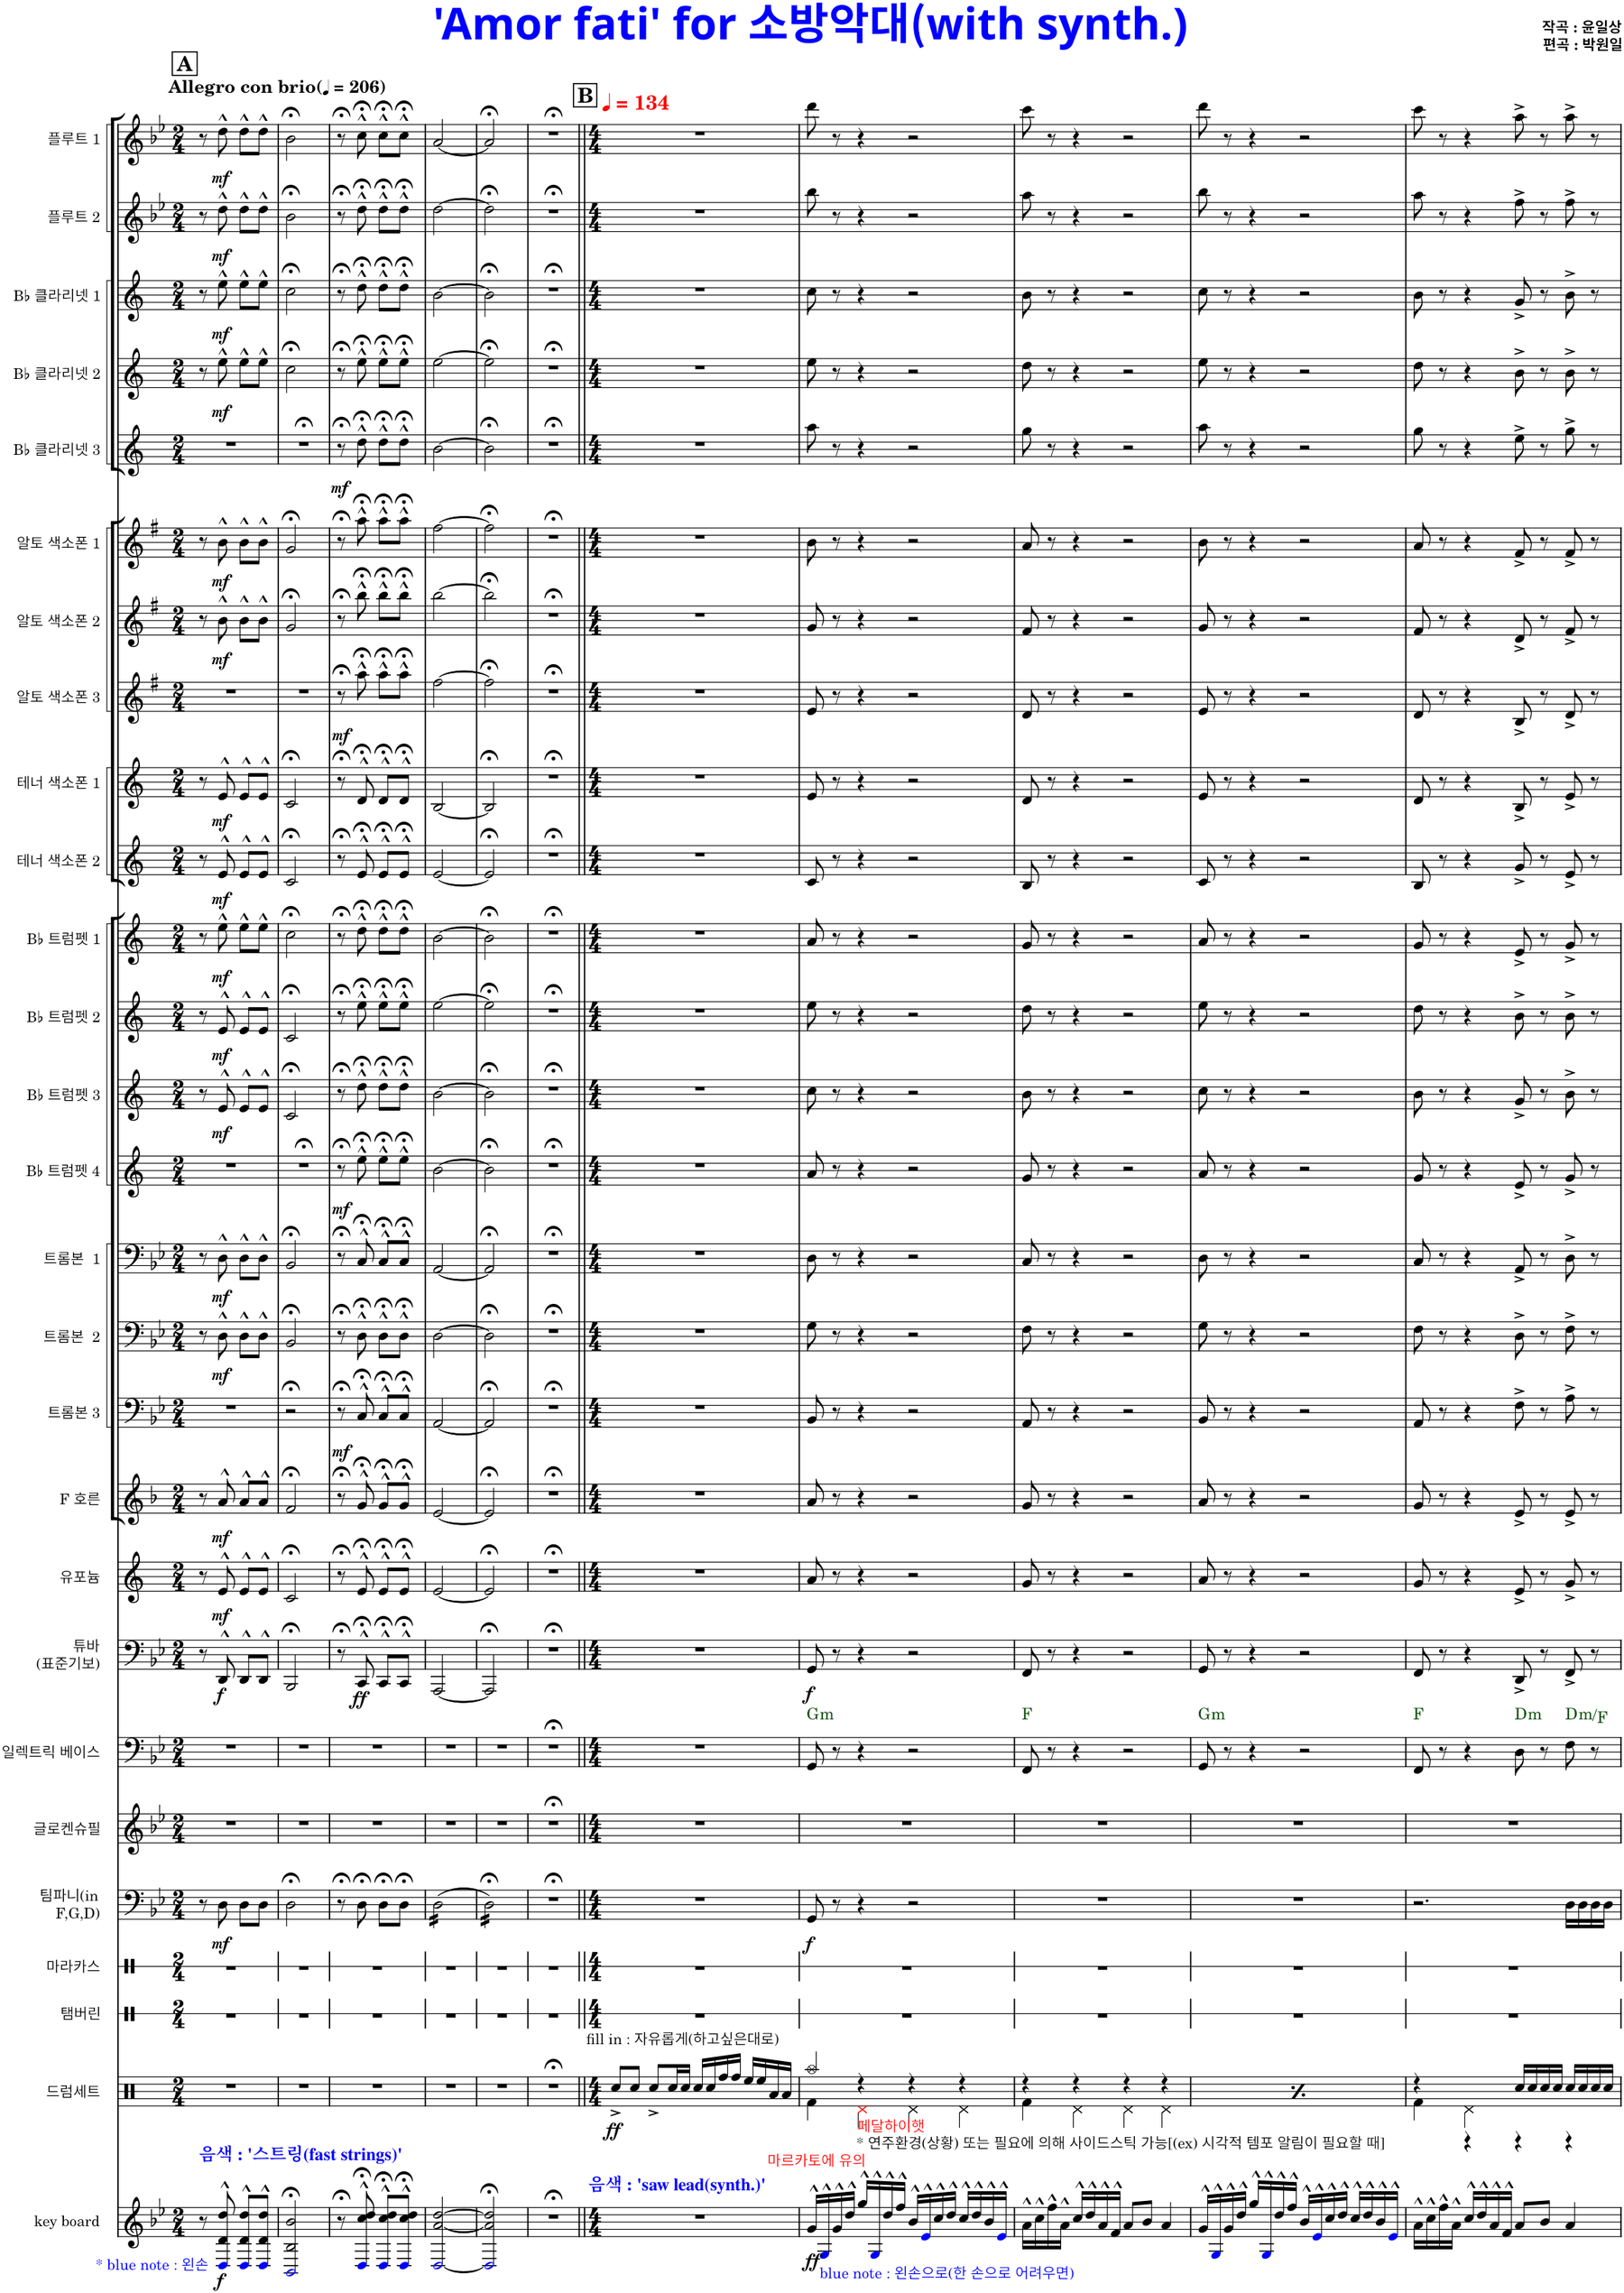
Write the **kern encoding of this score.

**kern	**dynam	**kern	**dynam	**kern	**kern	**kern	**dynam	**kern	**kern	**harte	**kern	**harte	**kern	**dynam	**kern	**dynam	**kern	**dynam	**kern	**dynam	**kern	**dynam	**kern	**dynam	**kern	**dynam	**kern	**dynam	**kern	**dynam	**kern	**dynam	**kern	**dynam	**kern	**dynam	**kern	**dynam	**kern	**dynam	**kern	**dynam	**kern	**dynam	**kern	**dynam	**kern	**dynam	**kern	**dynam	**kern	**dynam
*part28	*part28	*part27	*part27	*part26	*part25	*part24	*part24	*part23	*part22	*part22	*part21	*part21	*part20	*part20	*part19	*part19	*part18	*part18	*part17	*part17	*part16	*part16	*part15	*part15	*part14	*part14	*part13	*part13	*part12	*part12	*part11	*part11	*part10	*part10	*part9	*part9	*part8	*part8	*part7	*part7	*part6	*part6	*part5	*part5	*part4	*part4	*part3	*part3	*part2	*part2	*part1	*part1
*staff28	*staff28	*staff27	*staff27	*staff26	*staff25	*staff24	*staff24	*staff23	*staff22	*	*staff21	*	*staff20	*staff20	*staff19	*staff19	*staff18	*staff18	*staff17	*staff17	*staff16	*staff16	*staff15	*staff15	*staff14	*staff14	*staff13	*staff13	*staff12	*staff12	*staff11	*staff11	*staff10	*staff10	*staff9	*staff9	*staff8	*staff8	*staff7	*staff7	*staff6	*staff6	*staff5	*staff5	*staff4	*staff4	*staff3	*staff3	*staff2	*staff2	*staff1	*staff1
*I"키보드 (Synth.&amp; strings)	*	*I"드럼세트	*	*I"탬버린	*I"마라카스	*I"팀파니(in F,G,D)	*	*I"글로켄슈필	*I"베이스(타브)	*	*I"일렉트릭 베이스	*	*I"튜바 (표준기보)	*	*I"유포늄	*	*I"F 호른	*	*I"트롬본 3	*	*I"트롬본  2	*	*I"트롬본  1	*	*I"Bb 트럼펫 4	*	*I"Bb 트럼펫 3	*	*I"Bb 트럼펫 2	*	*I"Bb 트럼펫 1	*	*I"테너 색소폰 2	*	*I"테너 색소폰 1	*	*I"알토 색소폰 3	*	*I"알토 색소폰 2	*	*I"알토 색소폰 1	*	*I"Bb 클라리넷 3	*	*I"Bb 클라리넷 2	*	*I"Bb 클라리넷 1	*	*I"플루트 2	*	*I"플루트 1	*
*	*	*	*	*stria1	*stria1	*	*	*	*stria4	*	*	*	*	*	*	*	*	*	*	*	*	*	*	*	*	*	*	*	*	*	*	*	*	*	*	*	*	*	*	*	*	*	*	*	*	*	*	*	*	*	*	*
*clefG2	*	*clefX	*	*clefX	*clefX	*clefF4	*	*clefG2	*	*	*clefF4	*	*clefF4	*	*clefG2	*	*clefG2	*	*clefF4	*	*clefF4	*	*clefF4	*	*clefG2	*	*clefG2	*	*clefG2	*	*clefG2	*	*clefG2	*	*clefG2	*	*clefG2	*	*clefG2	*	*clefG2	*	*clefG2	*	*clefG2	*	*clefG2	*	*clefG2	*	*clefG2	*
*	*	*	*	*	*	*	*	*Trd-14c-24	*Trd7c12	*	*Trd7c12	*	*	*	*Trd8c14	*	*Trd4c7	*	*	*	*	*	*	*	*Trd1c2	*	*Trd1c2	*	*Trd1c2	*	*Trd1c2	*	*Trd8c14	*	*Trd8c14	*	*Trd5c9	*	*Trd5c9	*	*Trd5c9	*	*Trd1c2	*	*Trd1c2	*	*Trd1c2	*	*	*	*	*
*k[b-e-]	*	*k[b-e-]	*	*k[]	*k[]	*k[b-e-]	*	*k[b-e-]	*k[b-e-]	*	*k[b-e-]	*	*k[b-e-]	*	*k[]	*	*k[b-]	*	*k[b-e-]	*	*k[b-e-]	*	*k[b-e-]	*	*k[]	*	*k[]	*	*k[]	*	*k[]	*	*k[]	*	*k[]	*	*k[f#]	*	*k[f#]	*	*k[f#]	*	*k[]	*	*k[]	*	*k[]	*	*k[b-e-]	*	*k[b-e-]	*
*M2/4	*	*M2/4	*	*M2/4	*M2/4	*M2/4	*	*M2/4	*M2/4	*	*M2/4	*	*M2/4	*	*M2/4	*	*M2/4	*	*M2/4	*	*M2/4	*	*M2/4	*	*M2/4	*	*M2/4	*	*M2/4	*	*M2/4	*	*M2/4	*	*M2/4	*	*M2/4	*	*M2/4	*	*M2/4	*	*M2/4	*	*M2/4	*	*M2/4	*	*M2/4	*	*M2/4	*
*MM206	*	*MM206	*	*MM206	*MM206	*MM206	*	*MM206	*MM206	*	*MM206	*	*MM206	*	*MM206	*	*MM206	*	*MM206	*	*MM206	*	*MM206	*	*MM206	*	*MM206	*	*MM206	*	*MM206	*	*MM206	*	*MM206	*	*MM206	*	*MM206	*	*MM206	*	*MM206	*	*MM206	*	*MM206	*	*MM206	*	*MM206	*
!!LO:REH:place=s1:a:B:cj:fs=14:t=A
=1	=1	=1	=1	=1	=1	=1	=1	=1	=1	=1	=1	=1	=1	=1	=1	=1	=1	=1	=1	=1	=1	=1	=1	=1	=1	=1	=1	=1	=1	=1	=1	=1	=1	=1	=1	=1	=1	=1	=1	=1	=1	=1	=1	=1	=1	=1	=1	=1	=1	=1	=1	=1
!	!	!	!	!	!	!	!	!	!	!	!	!	!	!	!	!	!	!	!	!	!	!	!	!	!	!	!	!	!	!	!	!	!	!	!	!	!	!	!	!	!	!	!	!	!	!	!	!	!	!	!LO:TX:a:B:t=Allegro con brio	!
!LO:TX:a:B:color=#0000FF:t=음색 &colon; '스트링(fast strings)'	!	!	!	!	!	!	!	!	!	!	!	!	!	!	!	!	!	!	!	!	!	!	!	!	!	!	!	!	!	!	!	!	!	!	!	!	!	!	!	!	!	!	!	!	!	!	!	!	!	!	!	!
8r	.	2r	.	2r	2r	8r	.	2r	2r	.	2r	.	8r	.	8r	.	8r	.	2r	.	8r	.	8r	.	2r	.	8r	.	8r	.	8r	.	8r	.	8r	.	2r	.	8r	.	8r	.	2r	.	8r	.	8r	.	8r	.	8r	.
!LO:TX:b:color=#0000FF:t=* blue note &colon; 왼손	!	!	!	!	!	!	!	!	!	!	!	!	!	!	!	!	!	!	!	!	!	!	!	!	!	!	!	!	!	!	!	!	!	!	!	!	!	!	!	!	!	!	!	!	!	!	!	!	!	!	!	!
!	!LO:DY:b	!	!	!	!	!	!LO:DY:b	!	!	!	!	!	!	!LO:DY:b	!	!LO:DY:b	!	!LO:DY:b	!	!	!	!LO:DY:b	!	!LO:DY:b	!	!	!	!LO:DY:b	!	!LO:DY:b	!	!LO:DY:b	!	!LO:DY:b	!	!LO:DY:b	!	!	!	!LO:DY:b	!	!LO:DY:b	!	!	!	!LO:DY:b	!	!LO:DY:b	!	!LO:DY:b	!	!LO:DY:b
8Di/^^ 8d/^^ 8dd/^^	f	.	.	.	.	8D\	mf	.	.	.	.	.	8DD^^/	f	8e^^/	mf	8a^^/	mf	.	.	8D^^\	mf	8D^^\	mf	.	.	8e^^/	mf	8e^^/	mf	8ee^^\	mf	8e^^/	mf	8e^^/	mf	.	.	8b^^\	mf	8b^^\	mf	.	.	8ee^^\	mf	8ee^^\	mf	8dd^^\	mf	8dd^^\	mf
8Di/^^ 8d/^^ 8dd/^^L	.	.	.	.	.	8D\L	.	.	.	.	.	.	8DD^^/L	.	8e^^/L	.	8a^^/L	.	.	.	8D^^\L	.	8D^^\L	.	.	.	8e^^/L	.	8e^^/L	.	8ee^^\L	.	8e^^/L	.	8e^^/L	.	.	.	8b^^\L	.	8b^^\L	.	.	.	8ee^^\L	.	8ee^^\L	.	8dd^^\L	.	8dd^^\L	.
8Di/^^ 8d/^^ 8dd/^^J	.	.	.	.	.	8D\J	.	.	.	.	.	.	8DD^^/J	.	8e^^/J	.	8a^^/J	.	.	.	8D^^\J	.	8D^^\J	.	.	.	8e^^/J	.	8e^^/J	.	8ee^^\J	.	8e^^/J	.	8e^^/J	.	.	.	8b^^\J	.	8b^^\J	.	.	.	8ee^^\J	.	8ee^^\J	.	8dd^^\J	.	8dd^^\J	.
=2	=2	=2	=2	=2	=2	=2	=2	=2	=2	=2	=2	=2	=2	=2	=2	=2	=2	=2	=2	=2	=2	=2	=2	=2	=2	=2	=2	=2	=2	=2	=2	=2	=2	=2	=2	=2	=2	=2	=2	=2	=2	=2	=2	=2	=2	=2	=2	=2	=2	=2	=2	=2
2BB-i/;< 2B-/;< 2b-/;<	.	2r	.	2r	2r	2D;<\	.	2r	2r	.	2r	.	2BBB-;</	.	2c;</	.	2f;</	.	2r;<	.	2BB-;</	.	2BB-;</	.	2r;<	.	2c;</	.	2c;</	.	2cc;<\	.	2c;</	.	2c;</	.	2r	.	2g;</	.	2g;</	.	2r;<	.	2cc;<\	.	2cc;<\	.	2b-;<\	.	2b-;<\	.
=3	=3	=3	=3	=3	=3	=3	=3	=3	=3	=3	=3	=3	=3	=3	=3	=3	=3	=3	=3	=3	=3	=3	=3	=3	=3	=3	=3	=3	=3	=3	=3	=3	=3	=3	=3	=3	=3	=3	=3	=3	=3	=3	=3	=3	=3	=3	=3	=3	=3	=3	=3	=3
!	!	!	!	!	!	!	!	!	!	!	!	!	!	!	!	!	!	!	!	!LO:DY:b	!	!	!	!	!	!LO:DY:b	!	!	!	!	!	!	!	!	!	!	!	!LO:DY:b	!	!	!	!	!	!LO:DY:b	!	!	!	!	!	!	!	!
8r;<	.	2r	.	2r	2r	8r;<	.	2r	2r	.	2r	.	8r;<	.	8r;<	.	8r;<	.	8r;<	mf	8r;<	.	8r;<	.	8r;<	mf	8r;<	.	8r;<	.	8r;<	.	8r;<	.	8r;<	.	8r;<	mf	8r;<	.	8r;<	.	8r;<	mf	8r;<	.	8r;<	.	8r;<	.	8r;<	.
!	!	!	!	!	!	!	!	!	!	!	!	!	!	!LO:DY:b	!	!	!	!	!	!	!	!	!	!	!	!	!	!	!	!	!	!	!	!	!	!	!	!	!	!	!	!	!	!	!	!	!	!	!	!	!	!
8Di/;<^^ 8cc/;<^^ 8dd/;<^^	.	.	.	.	.	8D;<\	.	.	.	.	.	.	8CC;<^^/	ff	8e;<^^/	.	8g;<^^/	.	8C;<^^/	.	8D;<^^\	.	8C;<^^/	.	8ee;<^^\	.	8dd;<^^\	.	8ee;<^^\	.	8dd;<^^\	.	8e;<^^/	.	8d;<^^/	.	8aa;<^^\	.	8bb;<^^\	.	8aa;<^^\	.	8dd;<^^\	.	8ee;<^^\	.	8dd;<^^\	.	8dd;<^^\	.	8cc;<^^\	.
8Di/;<^^ 8cc/;<^^ 8dd/;<^^L	.	.	.	.	.	8D;<\L	.	.	.	.	.	.	8CC;<^^/L	.	8e;<^^/L	.	8g;<^^/L	.	8C;<^^/L	.	8D;<^^\L	.	8C;<^^/L	.	8ee;<^^\L	.	8dd;<^^\L	.	8ee;<^^\L	.	8dd;<^^\L	.	8e;<^^/L	.	8d;<^^/L	.	8aa;<^^\L	.	8bb;<^^\L	.	8aa;<^^\L	.	8dd;<^^\L	.	8ee;<^^\L	.	8dd;<^^\L	.	8dd;<^^\L	.	8cc;<^^\L	.
8Di/;<^^ 8cc/;<^^ 8dd/;<^^J	.	.	.	.	.	8D;<\J	.	.	.	.	.	.	8CC;<^^/J	.	8e;<^^/J	.	8g;<^^/J	.	8C;<^^/J	.	8D;<^^\J	.	8C;<^^/J	.	8ee;<^^\J	.	8dd;<^^\J	.	8ee;<^^\J	.	8dd;<^^\J	.	8e;<^^/J	.	8d;<^^/J	.	8aa;<^^\J	.	8bb;<^^\J	.	8aa;<^^\J	.	8dd;<^^\J	.	8ee;<^^\J	.	8dd;<^^\J	.	8dd;<^^\J	.	8cc;<^^\J	.
=4	=4	=4	=4	=4	=4	=4	=4	=4	=4	=4	=4	=4	=4	=4	=4	=4	=4	=4	=4	=4	=4	=4	=4	=4	=4	=4	=4	=4	=4	=4	=4	=4	=4	=4	=4	=4	=4	=4	=4	=4	=4	=4	=4	=4	=4	=4	=4	=4	=4	=4	=4	=4
*	*	*	*	*	*	*tremolo	*	*	*	*	*	*	*	*	*	*	*	*	*	*	*	*	*	*	*	*	*	*	*	*	*	*	*	*	*	*	*	*	*	*	*	*	*	*	*	*	*	*	*	*	*	*
[2Di/ [2a/ [2dd/	.	2r	.	2r	2r	(16D\LL	.	2r	2r	.	2r	.	[2AAA/	.	[2e/	.	[2e/	.	[2AA/	.	[2D\	.	[2AA/	.	[2b\	.	[2b\	.	[2ee\	.	[2b\	.	[2e/	.	[2B/	.	[2ff#\	.	[2bb\	.	[2ff#\	.	[2b\	.	[2ee\	.	[2b\	.	[2dd\	.	[2a/	.
.	.	.	.	.	.	(16D\	.	.	.	.	.	.	.	.	.	.	.	.	.	.	.	.	.	.	.	.	.	.	.	.	.	.	.	.	.	.	.	.	.	.	.	.	.	.	.	.	.	.	.	.	.	.
.	.	.	.	.	.	(16D\	.	.	.	.	.	.	.	.	.	.	.	.	.	.	.	.	.	.	.	.	.	.	.	.	.	.	.	.	.	.	.	.	.	.	.	.	.	.	.	.	.	.	.	.	.	.
.	.	.	.	.	.	(16D\	.	.	.	.	.	.	.	.	.	.	.	.	.	.	.	.	.	.	.	.	.	.	.	.	.	.	.	.	.	.	.	.	.	.	.	.	.	.	.	.	.	.	.	.	.	.
.	.	.	.	.	.	(16D\	.	.	.	.	.	.	.	.	.	.	.	.	.	.	.	.	.	.	.	.	.	.	.	.	.	.	.	.	.	.	.	.	.	.	.	.	.	.	.	.	.	.	.	.	.	.
.	.	.	.	.	.	(16D\	.	.	.	.	.	.	.	.	.	.	.	.	.	.	.	.	.	.	.	.	.	.	.	.	.	.	.	.	.	.	.	.	.	.	.	.	.	.	.	.	.	.	.	.	.	.
.	.	.	.	.	.	(16D\	.	.	.	.	.	.	.	.	.	.	.	.	.	.	.	.	.	.	.	.	.	.	.	.	.	.	.	.	.	.	.	.	.	.	.	.	.	.	.	.	.	.	.	.	.	.
.	.	.	.	.	.	(16D\JJ	.	.	.	.	.	.	.	.	.	.	.	.	.	.	.	.	.	.	.	.	.	.	.	.	.	.	.	.	.	.	.	.	.	.	.	.	.	.	.	.	.	.	.	.	.	.
=5	=5	=5	=5	=5	=5	=5	=5	=5	=5	=5	=5	=5	=5	=5	=5	=5	=5	=5	=5	=5	=5	=5	=5	=5	=5	=5	=5	=5	=5	=5	=5	=5	=5	=5	=5	=5	=5	=5	=5	=5	=5	=5	=5	=5	=5	=5	=5	=5	=5	=5	=5	=5
*	*	*	*	*	*	*^	*	*	*	*	*	*	*	*	*	*	*	*	*	*	*	*	*	*	*	*	*	*	*	*	*	*	*	*	*	*	*	*	*	*	*	*	*	*	*	*	*	*	*	*	*	*
2Di/];< 2a/];< 2dd/];<	.	2r	.	2r	2r	16D;<\)LL	64D;LLLL	.	2r	2r	.	2r	.	2AAA;</]	.	2e;</]	.	2e;</]	.	2AA;</]	.	2D;<\]	.	2AA;</]	.	2b;<\]	.	2b;<\]	.	2ee;<\]	.	2b;<\]	.	2e;</]	.	2B;</]	.	2ff#;<\]	.	2bb;<\]	.	2ff#;<\]	.	2b;<\]	.	2ee;<\]	.	2b;<\]	.	2dd;<\]	.	2a;</]	.
.	.	.	.	.	.	.	64D;	.	.	.	.	.	.	.	.	.	.	.	.	.	.	.	.	.	.	.	.	.	.	.	.	.	.	.	.	.	.	.	.	.	.	.	.	.	.	.	.	.	.	.	.	.	.
.	.	.	.	.	.	.	64D;	.	.	.	.	.	.	.	.	.	.	.	.	.	.	.	.	.	.	.	.	.	.	.	.	.	.	.	.	.	.	.	.	.	.	.	.	.	.	.	.	.	.	.	.	.	.
.	.	.	.	.	.	.	64D;	.	.	.	.	.	.	.	.	.	.	.	.	.	.	.	.	.	.	.	.	.	.	.	.	.	.	.	.	.	.	.	.	.	.	.	.	.	.	.	.	.	.	.	.	.	.
.	.	.	.	.	.	16D;<\)	64D;	.	.	.	.	.	.	.	.	.	.	.	.	.	.	.	.	.	.	.	.	.	.	.	.	.	.	.	.	.	.	.	.	.	.	.	.	.	.	.	.	.	.	.	.	.	.
.	.	.	.	.	.	.	64D;	.	.	.	.	.	.	.	.	.	.	.	.	.	.	.	.	.	.	.	.	.	.	.	.	.	.	.	.	.	.	.	.	.	.	.	.	.	.	.	.	.	.	.	.	.	.
.	.	.	.	.	.	.	64D;	.	.	.	.	.	.	.	.	.	.	.	.	.	.	.	.	.	.	.	.	.	.	.	.	.	.	.	.	.	.	.	.	.	.	.	.	.	.	.	.	.	.	.	.	.	.
.	.	.	.	.	.	.	64D;	.	.	.	.	.	.	.	.	.	.	.	.	.	.	.	.	.	.	.	.	.	.	.	.	.	.	.	.	.	.	.	.	.	.	.	.	.	.	.	.	.	.	.	.	.	.
.	.	.	.	.	.	16D;<\)	64D;	.	.	.	.	.	.	.	.	.	.	.	.	.	.	.	.	.	.	.	.	.	.	.	.	.	.	.	.	.	.	.	.	.	.	.	.	.	.	.	.	.	.	.	.	.	.
.	.	.	.	.	.	.	64D;	.	.	.	.	.	.	.	.	.	.	.	.	.	.	.	.	.	.	.	.	.	.	.	.	.	.	.	.	.	.	.	.	.	.	.	.	.	.	.	.	.	.	.	.	.	.
.	.	.	.	.	.	.	64D;	.	.	.	.	.	.	.	.	.	.	.	.	.	.	.	.	.	.	.	.	.	.	.	.	.	.	.	.	.	.	.	.	.	.	.	.	.	.	.	.	.	.	.	.	.	.
.	.	.	.	.	.	.	64D;	.	.	.	.	.	.	.	.	.	.	.	.	.	.	.	.	.	.	.	.	.	.	.	.	.	.	.	.	.	.	.	.	.	.	.	.	.	.	.	.	.	.	.	.	.	.
.	.	.	.	.	.	16D;<\)	64D;	.	.	.	.	.	.	.	.	.	.	.	.	.	.	.	.	.	.	.	.	.	.	.	.	.	.	.	.	.	.	.	.	.	.	.	.	.	.	.	.	.	.	.	.	.	.
.	.	.	.	.	.	.	64D;	.	.	.	.	.	.	.	.	.	.	.	.	.	.	.	.	.	.	.	.	.	.	.	.	.	.	.	.	.	.	.	.	.	.	.	.	.	.	.	.	.	.	.	.	.	.
.	.	.	.	.	.	.	64D;	.	.	.	.	.	.	.	.	.	.	.	.	.	.	.	.	.	.	.	.	.	.	.	.	.	.	.	.	.	.	.	.	.	.	.	.	.	.	.	.	.	.	.	.	.	.
.	.	.	.	.	.	.	64D;	.	.	.	.	.	.	.	.	.	.	.	.	.	.	.	.	.	.	.	.	.	.	.	.	.	.	.	.	.	.	.	.	.	.	.	.	.	.	.	.	.	.	.	.	.	.
.	.	.	.	.	.	16D;<\)	64D;	.	.	.	.	.	.	.	.	.	.	.	.	.	.	.	.	.	.	.	.	.	.	.	.	.	.	.	.	.	.	.	.	.	.	.	.	.	.	.	.	.	.	.	.	.	.
.	.	.	.	.	.	.	64D;	.	.	.	.	.	.	.	.	.	.	.	.	.	.	.	.	.	.	.	.	.	.	.	.	.	.	.	.	.	.	.	.	.	.	.	.	.	.	.	.	.	.	.	.	.	.
.	.	.	.	.	.	.	64D;	.	.	.	.	.	.	.	.	.	.	.	.	.	.	.	.	.	.	.	.	.	.	.	.	.	.	.	.	.	.	.	.	.	.	.	.	.	.	.	.	.	.	.	.	.	.
.	.	.	.	.	.	.	64D;	.	.	.	.	.	.	.	.	.	.	.	.	.	.	.	.	.	.	.	.	.	.	.	.	.	.	.	.	.	.	.	.	.	.	.	.	.	.	.	.	.	.	.	.	.	.
.	.	.	.	.	.	16D;<\)	64D;	.	.	.	.	.	.	.	.	.	.	.	.	.	.	.	.	.	.	.	.	.	.	.	.	.	.	.	.	.	.	.	.	.	.	.	.	.	.	.	.	.	.	.	.	.	.
.	.	.	.	.	.	.	64D;	.	.	.	.	.	.	.	.	.	.	.	.	.	.	.	.	.	.	.	.	.	.	.	.	.	.	.	.	.	.	.	.	.	.	.	.	.	.	.	.	.	.	.	.	.	.
.	.	.	.	.	.	.	64D;	.	.	.	.	.	.	.	.	.	.	.	.	.	.	.	.	.	.	.	.	.	.	.	.	.	.	.	.	.	.	.	.	.	.	.	.	.	.	.	.	.	.	.	.	.	.
.	.	.	.	.	.	.	64D;	.	.	.	.	.	.	.	.	.	.	.	.	.	.	.	.	.	.	.	.	.	.	.	.	.	.	.	.	.	.	.	.	.	.	.	.	.	.	.	.	.	.	.	.	.	.
.	.	.	.	.	.	16D;<\)	64D;	.	.	.	.	.	.	.	.	.	.	.	.	.	.	.	.	.	.	.	.	.	.	.	.	.	.	.	.	.	.	.	.	.	.	.	.	.	.	.	.	.	.	.	.	.	.
.	.	.	.	.	.	.	64D;	.	.	.	.	.	.	.	.	.	.	.	.	.	.	.	.	.	.	.	.	.	.	.	.	.	.	.	.	.	.	.	.	.	.	.	.	.	.	.	.	.	.	.	.	.	.
.	.	.	.	.	.	.	64D;	.	.	.	.	.	.	.	.	.	.	.	.	.	.	.	.	.	.	.	.	.	.	.	.	.	.	.	.	.	.	.	.	.	.	.	.	.	.	.	.	.	.	.	.	.	.
.	.	.	.	.	.	.	64D;	.	.	.	.	.	.	.	.	.	.	.	.	.	.	.	.	.	.	.	.	.	.	.	.	.	.	.	.	.	.	.	.	.	.	.	.	.	.	.	.	.	.	.	.	.	.
.	.	.	.	.	.	16D;<\)JJ	64D;	.	.	.	.	.	.	.	.	.	.	.	.	.	.	.	.	.	.	.	.	.	.	.	.	.	.	.	.	.	.	.	.	.	.	.	.	.	.	.	.	.	.	.	.	.	.
*	*	*	*	*	*	*Xtremolo	*	*	*	*	*	*	*	*	*	*	*	*	*	*	*	*	*	*	*	*	*	*	*	*	*	*	*	*	*	*	*	*	*	*	*	*	*	*	*	*	*	*	*	*	*	*	*
.	.	.	.	.	.	.	64D;	.	.	.	.	.	.	.	.	.	.	.	.	.	.	.	.	.	.	.	.	.	.	.	.	.	.	.	.	.	.	.	.	.	.	.	.	.	.	.	.	.	.	.	.	.	.
.	.	.	.	.	.	.	64D;	.	.	.	.	.	.	.	.	.	.	.	.	.	.	.	.	.	.	.	.	.	.	.	.	.	.	.	.	.	.	.	.	.	.	.	.	.	.	.	.	.	.	.	.	.	.
.	.	.	.	.	.	.	64D;JJJJ	.	.	.	.	.	.	.	.	.	.	.	.	.	.	.	.	.	.	.	.	.	.	.	.	.	.	.	.	.	.	.	.	.	.	.	.	.	.	.	.	.	.	.	.	.	.
*	*	*	*	*	*	*v	*v	*	*	*	*	*	*	*	*	*	*	*	*	*	*	*	*	*	*	*	*	*	*	*	*	*	*	*	*	*	*	*	*	*	*	*	*	*	*	*	*	*	*	*	*	*	*
=6	=6	=6	=6	=6	=6	=6	=6	=6	=6	=6	=6	=6	=6	=6	=6	=6	=6	=6	=6	=6	=6	=6	=6	=6	=6	=6	=6	=6	=6	=6	=6	=6	=6	=6	=6	=6	=6	=6	=6	=6	=6	=6	=6	=6	=6	=6	=6	=6	=6	=6	=6	=6
2r;<	.	2r;<	.	2r	2r	2r;<	.	2r;<	2r;<	.	2r;<	.	2r;<	.	2r;<	.	2r;<	.	2r;<	.	2r;<	.	2r;<	.	2r;<	.	2r;<	.	2r;<	.	2r;<	.	2r;<	.	2r;<	.	2r;<	.	2r;<	.	2r;<	.	2r;<	.	2r;<	.	2r;<	.	2r;<	.	2r;<	.
=7||	=7||	=7||	=7||	=7||	=7||	=7||	=7||	=7||	=7||	=7||	=7||	=7||	=7||	=7||	=7||	=7||	=7||	=7||	=7||	=7||	=7||	=7||	=7||	=7||	=7||	=7||	=7||	=7||	=7||	=7||	=7||	=7||	=7||	=7||	=7||	=7||	=7||	=7||	=7||	=7||	=7||	=7||	=7||	=7||	=7||	=7||	=7||	=7||	=7||	=7||	=7||	=7||
!!LO:REH:place=s1:a:B:cj:fs=14:t=B
*M4/4	*	*M4/4	*	*M4/4	*M4/4	*M4/4	*	*M4/4	*M4/4	*	*M4/4	*	*M4/4	*	*M4/4	*	*M4/4	*	*M4/4	*	*M4/4	*	*M4/4	*	*M4/4	*	*M4/4	*	*M4/4	*	*M4/4	*	*M4/4	*	*M4/4	*	*M4/4	*	*M4/4	*	*M4/4	*	*M4/4	*	*M4/4	*	*M4/4	*	*M4/4	*	*M4/4	*
*	*	*	*	*	*	*	*	*	*	*	*	*	*	*	*	*	*	*	*	*	*	*	*	*	*	*	*	*	*	*	*	*	*	*	*	*	*	*	*	*	*	*	*	*	*	*	*	*	*	*	*MM134	*
!	!	!LO:TX:a:t=fill in &colon; 자유롭게(하고싶은대로)	!	!	!	!	!	!	!	!	!	!	!	!	!	!	!	!	!	!	!	!	!	!	!	!	!	!	!	!	!	!	!	!	!	!	!	!	!	!	!	!	!	!	!	!	!	!	!	!	!	!
!LO:TX:a:B:color=#0000FF:t=음색 &colon; 'saw lead(synth.)'	!	!	!	!	!	!	!	!	!	!	!	!	!	!	!	!	!	!	!	!	!	!	!	!	!	!	!	!	!	!	!	!	!	!	!	!	!	!	!	!	!	!	!	!	!	!	!	!	!	!	!	!
!	!	!	!LO:DY:b	!	!	!	!	!	!	!	!	!	!	!	!	!	!	!	!	!	!	!	!	!	!	!	!	!	!	!	!	!	!	!	!	!	!	!	!	!	!	!	!	!	!	!	!	!	!	!	!	!
1r	.	8Rcc^/L	ff	1r	1r	1r	.	1r	1r	.	1r	.	1r	.	1r	.	1r	.	1r	.	1r	.	1r	.	1r	.	1r	.	1r	.	1r	.	1r	.	1r	.	1r	.	1r	.	1r	.	1r	.	1r	.	1r	.	1r	.	1r	.
.	.	8Rcc/J	.	.	.	.	.	.	.	.	.	.	.	.	.	.	.	.	.	.	.	.	.	.	.	.	.	.	.	.	.	.	.	.	.	.	.	.	.	.	.	.	.	.	.	.	.	.	.	.	.	.
.	.	8Rcc^/L	.	.	.	.	.	.	.	.	.	.	.	.	.	.	.	.	.	.	.	.	.	.	.	.	.	.	.	.	.	.	.	.	.	.	.	.	.	.	.	.	.	.	.	.	.	.	.	.	.	.
.	.	16Rcc/L	.	.	.	.	.	.	.	.	.	.	.	.	.	.	.	.	.	.	.	.	.	.	.	.	.	.	.	.	.	.	.	.	.	.	.	.	.	.	.	.	.	.	.	.	.	.	.	.	.	.
.	.	16Rcc/JJ	.	.	.	.	.	.	.	.	.	.	.	.	.	.	.	.	.	.	.	.	.	.	.	.	.	.	.	.	.	.	.	.	.	.	.	.	.	.	.	.	.	.	.	.	.	.	.	.	.	.
.	.	16Rcc/LL	.	.	.	.	.	.	.	.	.	.	.	.	.	.	.	.	.	.	.	.	.	.	.	.	.	.	.	.	.	.	.	.	.	.	.	.	.	.	.	.	.	.	.	.	.	.	.	.	.	.
.	.	16Rcc/	.	.	.	.	.	.	.	.	.	.	.	.	.	.	.	.	.	.	.	.	.	.	.	.	.	.	.	.	.	.	.	.	.	.	.	.	.	.	.	.	.	.	.	.	.	.	.	.	.	.
.	.	16Rff/	.	.	.	.	.	.	.	.	.	.	.	.	.	.	.	.	.	.	.	.	.	.	.	.	.	.	.	.	.	.	.	.	.	.	.	.	.	.	.	.	.	.	.	.	.	.	.	.	.	.
.	.	16Rff/JJ	.	.	.	.	.	.	.	.	.	.	.	.	.	.	.	.	.	.	.	.	.	.	.	.	.	.	.	.	.	.	.	.	.	.	.	.	.	.	.	.	.	.	.	.	.	.	.	.	.	.
.	.	16Ree/LL	.	.	.	.	.	.	.	.	.	.	.	.	.	.	.	.	.	.	.	.	.	.	.	.	.	.	.	.	.	.	.	.	.	.	.	.	.	.	.	.	.	.	.	.	.	.	.	.	.	.
.	.	16Ree/	.	.	.	.	.	.	.	.	.	.	.	.	.	.	.	.	.	.	.	.	.	.	.	.	.	.	.	.	.	.	.	.	.	.	.	.	.	.	.	.	.	.	.	.	.	.	.	.	.	.
.	.	16Ra/	.	.	.	.	.	.	.	.	.	.	.	.	.	.	.	.	.	.	.	.	.	.	.	.	.	.	.	.	.	.	.	.	.	.	.	.	.	.	.	.	.	.	.	.	.	.	.	.	.	.
.	.	16Ra/JJ	.	.	.	.	.	.	.	.	.	.	.	.	.	.	.	.	.	.	.	.	.	.	.	.	.	.	.	.	.	.	.	.	.	.	.	.	.	.	.	.	.	.	.	.	.	.	.	.	.	.
=8	=8	=8	=8	=8	=8	=8	=8	=8	=8	=8	=8	=8	=8	=8	=8	=8	=8	=8	=8	=8	=8	=8	=8	=8	=8	=8	=8	=8	=8	=8	=8	=8	=8	=8	=8	=8	=8	=8	=8	=8	=8	=8	=8	=8	=8	=8	=8	=8	=8	=8	=8	=8
*	*	*^	*	*	*	*	*	*	*	*	*	*	*	*	*	*	*	*	*	*	*	*	*	*	*	*	*	*	*	*	*	*	*	*	*	*	*	*	*	*	*	*	*	*	*	*	*	*	*	*	*	*
!LO:TX:a:color=#FF0000:t=마르카토에 유의	!	!	!	!	!	!	!	!	!	!	!	!	!	!	!	!	!	!	!	!	!	!	!	!	!	!	!	!	!	!	!	!	!	!	!	!	!	!	!	!	!	!	!	!	!	!	!	!	!	!	!	!	!
!	!LO:DY:b	!	!	!	!	!	!	!LO:DY:b	!	!	!LO:H:kt=m	!	!LO:H:kt=m	!	!LO:DY:b	!	!	!	!	!	!	!	!	!	!	!	!	!	!	!	!	!	!	!	!	!	!	!	!	!	!	!	!	!	!	!	!	!	!	!	!	!	!
16g^^/LL	ff	4Raa/	4Rf\	.	1r	1r	8GG/	f	1r	8GG	G:min	8GG/	G:min	8GG/	f	8a/	.	8a/	.	8BB-/	.	8G\	.	8D\	.	8a/	.	8cc\	.	8ee\	.	8a/	.	8c/	.	8e/	.	8e/	.	8g/	.	8b\	.	8aa\	.	8ee\	.	8cc\	.	8bb-\	.	8ddd\	.
!LO:TX:b:color=#0000FF:t=blue note &colon; 왼손으로(한 손으로 어려우면)	!	!	!	!	!	!	!	!	!	!	!	!	!	!	!	!	!	!	!	!	!	!	!	!	!	!	!	!	!	!	!	!	!	!	!	!	!	!	!	!	!	!	!	!	!	!	!	!	!	!	!	!	!
16G^^i/	.	.	.	.	.	.	.	.	.	.	.	.	.	.	.	.	.	.	.	.	.	.	.	.	.	.	.	.	.	.	.	.	.	.	.	.	.	.	.	.	.	.	.	.	.	.	.	.	.	.	.	.	.
16g^^/	.	.	.	.	.	.	8r	.	.	8r	.	8r	.	8r	.	8r	.	8r	.	8r	.	8r	.	8r	.	8r	.	8r	.	8r	.	8r	.	8r	.	8r	.	8r	.	8r	.	8r	.	8r	.	8r	.	8r	.	8r	.	8r	.
16dd^^/JJ	.	.	.	.	.	.	.	.	.	.	.	.	.	.	.	.	.	.	.	.	.	.	.	.	.	.	.	.	.	.	.	.	.	.	.	.	.	.	.	.	.	.	.	.	.	.	.	.	.	.	.	.	.
!	!	!LO:TX:b:t=* 연주환경(상황) 또는 필요에 의해 사이드스틱 가능[(ex) 시각적 템포 알림이 필요할 때]	!	!	!	!	!	!	!	!	!	!	!	!	!	!	!	!	!	!	!	!	!	!	!	!	!	!	!	!	!	!	!	!	!	!	!	!	!	!	!	!	!	!	!	!	!	!	!	!	!	!	!
!	!	!LO:TX:b:color=#FF0000:t=페달하이햇	!	!	!	!	!	!	!	!	!	!	!	!	!	!	!	!	!	!	!	!	!	!	!	!	!	!	!	!	!	!	!	!	!	!	!	!	!	!	!	!	!	!	!	!	!	!	!	!	!	!	!
16gg^^/LL	.	4r	4Rdj\	.	.	.	4r	.	.	4r	.	4r	.	4r	.	4r	.	4r	.	4r	.	4r	.	4r	.	4r	.	4r	.	4r	.	4r	.	4r	.	4r	.	4r	.	4r	.	4r	.	4r	.	4r	.	4r	.	4r	.	4r	.
16G^^i/	.	.	.	.	.	.	.	.	.	.	.	.	.	.	.	.	.	.	.	.	.	.	.	.	.	.	.	.	.	.	.	.	.	.	.	.	.	.	.	.	.	.	.	.	.	.	.	.	.	.	.	.	.
16dd^^/	.	.	.	.	.	.	.	.	.	.	.	.	.	.	.	.	.	.	.	.	.	.	.	.	.	.	.	.	.	.	.	.	.	.	.	.	.	.	.	.	.	.	.	.	.	.	.	.	.	.	.	.	.
16ff^^/JJ	.	.	.	.	.	.	.	.	.	.	.	.	.	.	.	.	.	.	.	.	.	.	.	.	.	.	.	.	.	.	.	.	.	.	.	.	.	.	.	.	.	.	.	.	.	.	.	.	.	.	.	.	.
16b-^^/LL	.	4r	4Rd\	.	.	.	2r	.	.	2r	.	2r	.	2r	.	2r	.	2r	.	2r	.	2r	.	2r	.	2r	.	2r	.	2r	.	2r	.	2r	.	2r	.	2r	.	2r	.	2r	.	2r	.	2r	.	2r	.	2r	.	2r	.
16e-^^i/	.	.	.	.	.	.	.	.	.	.	.	.	.	.	.	.	.	.	.	.	.	.	.	.	.	.	.	.	.	.	.	.	.	.	.	.	.	.	.	.	.	.	.	.	.	.	.	.	.	.	.	.	.
16cc^^/	.	.	.	.	.	.	.	.	.	.	.	.	.	.	.	.	.	.	.	.	.	.	.	.	.	.	.	.	.	.	.	.	.	.	.	.	.	.	.	.	.	.	.	.	.	.	.	.	.	.	.	.	.
16dd^^/JJ	.	.	.	.	.	.	.	.	.	.	.	.	.	.	.	.	.	.	.	.	.	.	.	.	.	.	.	.	.	.	.	.	.	.	.	.	.	.	.	.	.	.	.	.	.	.	.	.	.	.	.	.	.
16cc^^/LL	.	4r	4Rd\	.	.	.	.	.	.	.	.	.	.	.	.	.	.	.	.	.	.	.	.	.	.	.	.	.	.	.	.	.	.	.	.	.	.	.	.	.	.	.	.	.	.	.	.	.	.	.	.	.	.
16dd^^/	.	.	.	.	.	.	.	.	.	.	.	.	.	.	.	.	.	.	.	.	.	.	.	.	.	.	.	.	.	.	.	.	.	.	.	.	.	.	.	.	.	.	.	.	.	.	.	.	.	.	.	.	.
16b-^^/	.	.	.	.	.	.	.	.	.	.	.	.	.	.	.	.	.	.	.	.	.	.	.	.	.	.	.	.	.	.	.	.	.	.	.	.	.	.	.	.	.	.	.	.	.	.	.	.	.	.	.	.	.
16e-^^i/JJ	.	.	.	.	.	.	.	.	.	.	.	.	.	.	.	.	.	.	.	.	.	.	.	.	.	.	.	.	.	.	.	.	.	.	.	.	.	.	.	.	.	.	.	.	.	.	.	.	.	.	.	.	.
=9	=9	=9	=9	=9	=9	=9	=9	=9	=9	=9	=9	=9	=9	=9	=9	=9	=9	=9	=9	=9	=9	=9	=9	=9	=9	=9	=9	=9	=9	=9	=9	=9	=9	=9	=9	=9	=9	=9	=9	=9	=9	=9	=9	=9	=9	=9	=9	=9	=9	=9	=9	=9	=9
16a^^\LL	.	4r	4Rf\	.	1r	1r	1r	.	1r	8FF	F:maj	8FF/	F:maj	8FF/	.	8g/	.	8g/	.	8AA/	.	8F\	.	8C/	.	8g/	.	8b\	.	8dd\	.	8g/	.	8B/	.	8d/	.	8d/	.	8f#/	.	8a/	.	8gg\	.	8dd\	.	8b\	.	8aa\	.	8ccc\	.
16cc^^\	.	.	.	.	.	.	.	.	.	.	.	.	.	.	.	.	.	.	.	.	.	.	.	.	.	.	.	.	.	.	.	.	.	.	.	.	.	.	.	.	.	.	.	.	.	.	.	.	.	.	.	.	.
16ff^^\	.	.	.	.	.	.	.	.	.	8r	.	8r	.	8r	.	8r	.	8r	.	8r	.	8r	.	8r	.	8r	.	8r	.	8r	.	8r	.	8r	.	8r	.	8r	.	8r	.	8r	.	8r	.	8r	.	8r	.	8r	.	8r	.
16a^^\JJ	.	.	.	.	.	.	.	.	.	.	.	.	.	.	.	.	.	.	.	.	.	.	.	.	.	.	.	.	.	.	.	.	.	.	.	.	.	.	.	.	.	.	.	.	.	.	.	.	.	.	.	.	.
16cc^^/LL	.	4r	4Rd\	.	.	.	.	.	.	4r	.	4r	.	4r	.	4r	.	4r	.	4r	.	4r	.	4r	.	4r	.	4r	.	4r	.	4r	.	4r	.	4r	.	4r	.	4r	.	4r	.	4r	.	4r	.	4r	.	4r	.	4r	.
16dd^^/	.	.	.	.	.	.	.	.	.	.	.	.	.	.	.	.	.	.	.	.	.	.	.	.	.	.	.	.	.	.	.	.	.	.	.	.	.	.	.	.	.	.	.	.	.	.	.	.	.	.	.	.	.
16a^^/	.	.	.	.	.	.	.	.	.	.	.	.	.	.	.	.	.	.	.	.	.	.	.	.	.	.	.	.	.	.	.	.	.	.	.	.	.	.	.	.	.	.	.	.	.	.	.	.	.	.	.	.	.
16f^^/JJ	.	.	.	.	.	.	.	.	.	.	.	.	.	.	.	.	.	.	.	.	.	.	.	.	.	.	.	.	.	.	.	.	.	.	.	.	.	.	.	.	.	.	.	.	.	.	.	.	.	.	.	.	.
8a/L	.	4r	4Rd\	.	.	.	.	.	.	2r	.	2r	.	2r	.	2r	.	2r	.	2r	.	2r	.	2r	.	2r	.	2r	.	2r	.	2r	.	2r	.	2r	.	2r	.	2r	.	2r	.	2r	.	2r	.	2r	.	2r	.	2r	.
8b-/J	.	.	.	.	.	.	.	.	.	.	.	.	.	.	.	.	.	.	.	.	.	.	.	.	.	.	.	.	.	.	.	.	.	.	.	.	.	.	.	.	.	.	.	.	.	.	.	.	.	.	.	.	.
4a/	.	4r	4Rd\	.	.	.	.	.	.	.	.	.	.	.	.	.	.	.	.	.	.	.	.	.	.	.	.	.	.	.	.	.	.	.	.	.	.	.	.	.	.	.	.	.	.	.	.	.	.	.	.	.	.
=10	=10	=10	=10	=10	=10	=10	=10	=10	=10	=10	=10	=10	=10	=10	=10	=10	=10	=10	=10	=10	=10	=10	=10	=10	=10	=10	=10	=10	=10	=10	=10	=10	=10	=10	=10	=10	=10	=10	=10	=10	=10	=10	=10	=10	=10	=10	=10	=10	=10	=10	=10	=10	=10
!	!	!	!	!	!	!	!	!	!	!	!LO:H:kt=m	!	!LO:H:kt=m	!	!	!	!	!	!	!	!	!	!	!	!	!	!	!	!	!	!	!	!	!	!	!	!	!	!	!	!	!	!	!	!	!	!	!	!	!	!	!	!
16g^^/LL	.	4r	4Rf\	.	1r	1r	1r	.	1r	8GG	G:min	8GG/	G:min	8GG/	.	8a/	.	8a/	.	8BB-/	.	8G\	.	8D\	.	8a/	.	8cc\	.	8ee\	.	8a/	.	8c/	.	8e/	.	8e/	.	8g/	.	8b\	.	8aa\	.	8ee\	.	8cc\	.	8bb-\	.	8ddd\	.
16G^^i/	.	.	.	.	.	.	.	.	.	.	.	.	.	.	.	.	.	.	.	.	.	.	.	.	.	.	.	.	.	.	.	.	.	.	.	.	.	.	.	.	.	.	.	.	.	.	.	.	.	.	.	.	.
16g^^/	.	.	.	.	.	.	.	.	.	8r	.	8r	.	8r	.	8r	.	8r	.	8r	.	8r	.	8r	.	8r	.	8r	.	8r	.	8r	.	8r	.	8r	.	8r	.	8r	.	8r	.	8r	.	8r	.	8r	.	8r	.	8r	.
16dd^^/JJ	.	.	.	.	.	.	.	.	.	.	.	.	.	.	.	.	.	.	.	.	.	.	.	.	.	.	.	.	.	.	.	.	.	.	.	.	.	.	.	.	.	.	.	.	.	.	.	.	.	.	.	.	.
16gg^^/LL	.	4r	4Rd\	.	.	.	.	.	.	4r	.	4r	.	4r	.	4r	.	4r	.	4r	.	4r	.	4r	.	4r	.	4r	.	4r	.	4r	.	4r	.	4r	.	4r	.	4r	.	4r	.	4r	.	4r	.	4r	.	4r	.	4r	.
16G^^i/	.	.	.	.	.	.	.	.	.	.	.	.	.	.	.	.	.	.	.	.	.	.	.	.	.	.	.	.	.	.	.	.	.	.	.	.	.	.	.	.	.	.	.	.	.	.	.	.	.	.	.	.	.
16dd^^/	.	.	.	.	.	.	.	.	.	.	.	.	.	.	.	.	.	.	.	.	.	.	.	.	.	.	.	.	.	.	.	.	.	.	.	.	.	.	.	.	.	.	.	.	.	.	.	.	.	.	.	.	.
16ff^^/JJ	.	.	.	.	.	.	.	.	.	.	.	.	.	.	.	.	.	.	.	.	.	.	.	.	.	.	.	.	.	.	.	.	.	.	.	.	.	.	.	.	.	.	.	.	.	.	.	.	.	.	.	.	.
16b-^^/LL	.	4r	4Rd\	.	.	.	.	.	.	2r	.	2r	.	2r	.	2r	.	2r	.	2r	.	2r	.	2r	.	2r	.	2r	.	2r	.	2r	.	2r	.	2r	.	2r	.	2r	.	2r	.	2r	.	2r	.	2r	.	2r	.	2r	.
16e-^^i/	.	.	.	.	.	.	.	.	.	.	.	.	.	.	.	.	.	.	.	.	.	.	.	.	.	.	.	.	.	.	.	.	.	.	.	.	.	.	.	.	.	.	.	.	.	.	.	.	.	.	.	.	.
16cc^^/	.	.	.	.	.	.	.	.	.	.	.	.	.	.	.	.	.	.	.	.	.	.	.	.	.	.	.	.	.	.	.	.	.	.	.	.	.	.	.	.	.	.	.	.	.	.	.	.	.	.	.	.	.
16dd^^/JJ	.	.	.	.	.	.	.	.	.	.	.	.	.	.	.	.	.	.	.	.	.	.	.	.	.	.	.	.	.	.	.	.	.	.	.	.	.	.	.	.	.	.	.	.	.	.	.	.	.	.	.	.	.
16cc^^/LL	.	4r	4Rd\	.	.	.	.	.	.	.	.	.	.	.	.	.	.	.	.	.	.	.	.	.	.	.	.	.	.	.	.	.	.	.	.	.	.	.	.	.	.	.	.	.	.	.	.	.	.	.	.	.	.
16dd^^/	.	.	.	.	.	.	.	.	.	.	.	.	.	.	.	.	.	.	.	.	.	.	.	.	.	.	.	.	.	.	.	.	.	.	.	.	.	.	.	.	.	.	.	.	.	.	.	.	.	.	.	.	.
16b-^^/	.	.	.	.	.	.	.	.	.	.	.	.	.	.	.	.	.	.	.	.	.	.	.	.	.	.	.	.	.	.	.	.	.	.	.	.	.	.	.	.	.	.	.	.	.	.	.	.	.	.	.	.	.
16e-^^i/JJ	.	.	.	.	.	.	.	.	.	.	.	.	.	.	.	.	.	.	.	.	.	.	.	.	.	.	.	.	.	.	.	.	.	.	.	.	.	.	.	.	.	.	.	.	.	.	.	.	.	.	.	.	.
=11	=11	=11	=11	=11	=11	=11	=11	=11	=11	=11	=11	=11	=11	=11	=11	=11	=11	=11	=11	=11	=11	=11	=11	=11	=11	=11	=11	=11	=11	=11	=11	=11	=11	=11	=11	=11	=11	=11	=11	=11	=11	=11	=11	=11	=11	=11	=11	=11	=11	=11	=11	=11	=11
16a^^\LL	.	4r	4Rf\	.	1r	1r	2.r	.	1r	8FF	F:maj	8FF/	F:maj	8FF/	.	8g/	.	8g/	.	8AA/	.	8F\	.	8C/	.	8g/	.	8b\	.	8dd\	.	8g/	.	8B/	.	8d/	.	8d/	.	8f#/	.	8a/	.	8gg\	.	8dd\	.	8b\	.	8aa\	.	8ccc\	.
16cc^^\	.	.	.	.	.	.	.	.	.	.	.	.	.	.	.	.	.	.	.	.	.	.	.	.	.	.	.	.	.	.	.	.	.	.	.	.	.	.	.	.	.	.	.	.	.	.	.	.	.	.	.	.	.
16ff^^\	.	.	.	.	.	.	.	.	.	8r	.	8r	.	8r	.	8r	.	8r	.	8r	.	8r	.	8r	.	8r	.	8r	.	8r	.	8r	.	8r	.	8r	.	8r	.	8r	.	8r	.	8r	.	8r	.	8r	.	8r	.	8r	.
16a^^\JJ	.	.	.	.	.	.	.	.	.	.	.	.	.	.	.	.	.	.	.	.	.	.	.	.	.	.	.	.	.	.	.	.	.	.	.	.	.	.	.	.	.	.	.	.	.	.	.	.	.	.	.	.	.
16cc^^/LL	.	4Rd\	4r	.	.	.	.	.	.	4r	.	4r	.	4r	.	4r	.	4r	.	4r	.	4r	.	4r	.	4r	.	4r	.	4r	.	4r	.	4r	.	4r	.	4r	.	4r	.	4r	.	4r	.	4r	.	4r	.	4r	.	4r	.
16dd^^/	.	.	.	.	.	.	.	.	.	.	.	.	.	.	.	.	.	.	.	.	.	.	.	.	.	.	.	.	.	.	.	.	.	.	.	.	.	.	.	.	.	.	.	.	.	.	.	.	.	.	.	.	.
16a^^/	.	.	.	.	.	.	.	.	.	.	.	.	.	.	.	.	.	.	.	.	.	.	.	.	.	.	.	.	.	.	.	.	.	.	.	.	.	.	.	.	.	.	.	.	.	.	.	.	.	.	.	.	.
16f^^/JJ	.	.	.	.	.	.	.	.	.	.	.	.	.	.	.	.	.	.	.	.	.	.	.	.	.	.	.	.	.	.	.	.	.	.	.	.	.	.	.	.	.	.	.	.	.	.	.	.	.	.	.	.	.
!	!	!	!	!	!	!	!	!	!	!	!LO:H:kt=m	!	!LO:H:kt=m	!	!	!	!	!	!	!	!	!	!	!	!	!	!	!	!	!	!	!	!	!	!	!	!	!	!	!	!	!	!	!	!	!	!	!	!	!	!	!	!
8a/L	.	16Rcc/LL	4r	.	.	.	.	.	.	8D	D:min	8D\	D:min	8DD^/	.	8e^/	.	8e^/	.	8F^\	.	8D^\	.	8AA^/	.	8e^/	.	8g^/	.	8b^\	.	8e^/	.	8g^/	.	8B^/	.	8B^/	.	8d^/	.	8f#^/	.	8ee^\	.	8b^\	.	8g^/	.	8ff^\	.	8aa^\	.
.	.	16Rcc/	.	.	.	.	.	.	.	.	.	.	.	.	.	.	.	.	.	.	.	.	.	.	.	.	.	.	.	.	.	.	.	.	.	.	.	.	.	.	.	.	.	.	.	.	.	.	.	.	.	.	.
8b-/J	.	16Rcc/	.	.	.	.	.	.	.	8r	.	8r	.	8r	.	8r	.	8r	.	8r	.	8r	.	8r	.	8r	.	8r	.	8r	.	8r	.	8r	.	8r	.	8r	.	8r	.	8r	.	8r	.	8r	.	8r	.	8r	.	8r	.
.	.	16Rcc/JJ	.	.	.	.	.	.	.	.	.	.	.	.	.	.	.	.	.	.	.	.	.	.	.	.	.	.	.	.	.	.	.	.	.	.	.	.	.	.	.	.	.	.	.	.	.	.	.	.	.	.	.
!	!	!	!	!	!	!	!	!	!	!	!LO:H:kt=m	!	!LO:H:kt=m	!	!	!	!	!	!	!	!	!	!	!	!	!	!	!	!	!	!	!	!	!	!	!	!	!	!	!	!	!	!	!	!	!	!	!	!	!	!	!	!
4a/	.	16Rcc/LL	4r	.	.	.	16D\LL	.	.	8F	D:min/b3	8F\	D:min/b3	8FF^/	.	8g^/	.	8e^/	.	8A^\	.	8F^\	.	8D^\	.	8g^/	.	8b^\	.	8b^\	.	8g^/	.	8e^/	.	8e^/	.	8d^/	.	8f#^/	.	8f#^/	.	8gg^\	.	8b^\	.	8b^\	.	8ff^\	.	8aa^\	.
.	.	16Rcc/	.	.	.	.	16D\	.	.	.	.	.	.	.	.	.	.	.	.	.	.	.	.	.	.	.	.	.	.	.	.	.	.	.	.	.	.	.	.	.	.	.	.	.	.	.	.	.	.	.	.	.	.
.	.	16Rcc/	.	.	.	.	16D\	.	.	8r	.	8r	.	8r	.	8r	.	8r	.	8r	.	8r	.	8r	.	8r	.	8r	.	8r	.	8r	.	8r	.	8r	.	8r	.	8r	.	8r	.	8r	.	8r	.	8r	.	8r	.	8r	.
.	.	16Rcc/JJ	.	.	.	.	16D\JJ	.	.	.	.	.	.	.	.	.	.	.	.	.	.	.	.	.	.	.	.	.	.	.	.	.	.	.	.	.	.	.	.	.	.	.	.	.	.	.	.	.	.	.	.	.	.
*	*	*v	*v	*	*	*	*	*	*	*	*	*	*	*	*	*	*	*	*	*	*	*	*	*	*	*	*	*	*	*	*	*	*	*	*	*	*	*	*	*	*	*	*	*	*	*	*	*	*	*	*	*	*
=	=	=	=	=	=	=	=	=	=	=	=	=	=	=	=	=	=	=	=	=	=	=	=	=	=	=	=	=	=	=	=	=	=	=	=	=	=	=	=	=	=	=	=	=	=	=	=	=	=	=	=	=
*-	*-	*-	*-	*-	*-	*-	*-	*-	*-	*-	*-	*-	*-	*-	*-	*-	*-	*-	*-	*-	*-	*-	*-	*-	*-	*-	*-	*-	*-	*-	*-	*-	*-	*-	*-	*-	*-	*-	*-	*-	*-	*-	*-	*-	*-	*-	*-	*-	*-	*-	*-	*-
